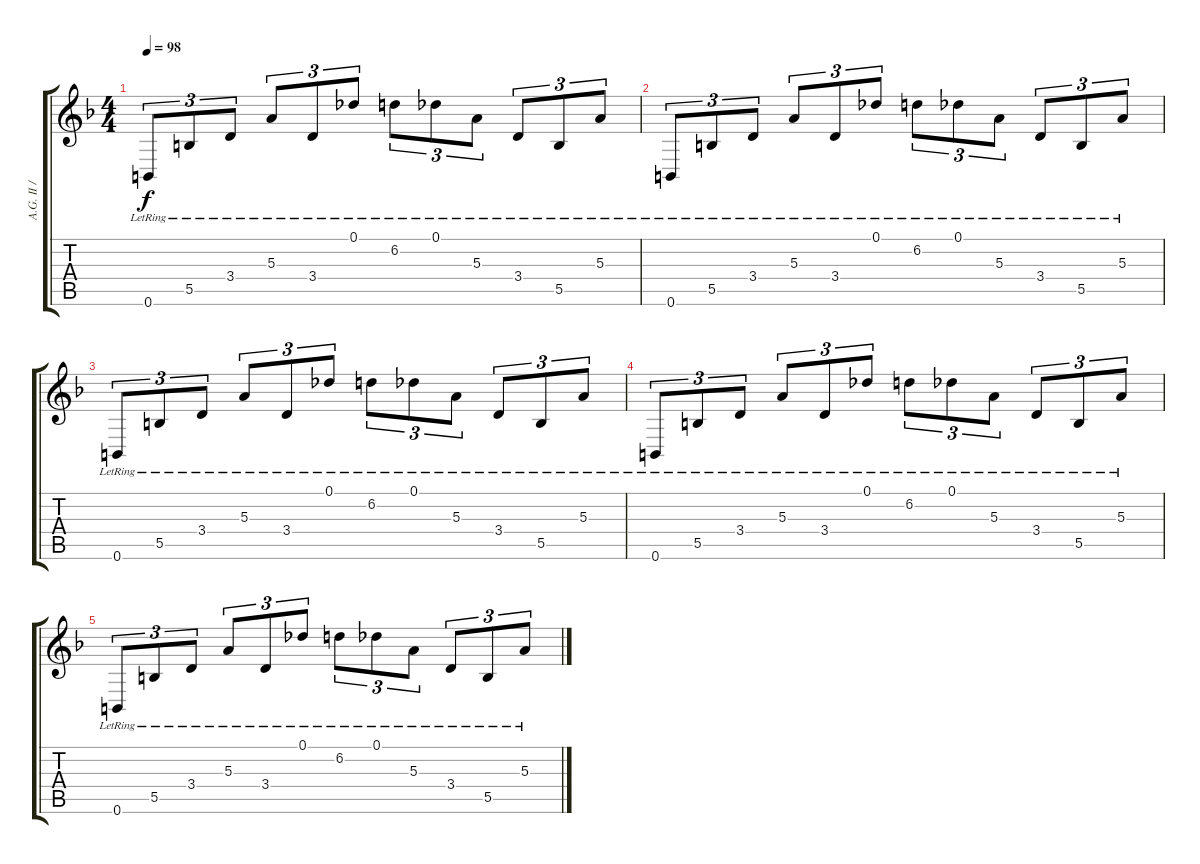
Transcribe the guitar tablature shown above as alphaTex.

\track ("A.G. II / E.G. 1 - Uruha" "A.G. II / ") {instrument acousticguitarsteel}
\staff {score tabs}
\tuning (Db4 Ab3 E3 B2 Gb2 B1) {hide}
\ts (4 4)
\tempo 98
\clef g2
\ks f
0.6{lr}.8{tu (3 2) dy f} 5.5{lr}.8{tu (3 2)} 3.4{lr}.8{tu (3 2)} 5.3{lr}.8{tu (3 2)} 3.4{lr}.8{tu (3 2)} 0.1{lr}.8{tu (3 2)} 6.2{lr}.8{tu (3 2)} 0.1{lr}.8{tu (3 2)} 5.3{lr}.8{tu (3 2)} 3.4{lr}.8{tu (3 2)} 5.5{lr}.8{tu (3 2)} 5.3{lr}.8{tu (3 2)} |
0.6{lr}.8{tu (3 2)} 5.5{lr}.8{tu (3 2)} 3.4{lr}.8{tu (3 2)} 5.3{lr}.8{tu (3 2)} 3.4{lr}.8{tu (3 2)} 0.1{lr}.8{tu (3 2)} 6.2{lr}.8{tu (3 2)} 0.1{lr}.8{tu (3 2)} 5.3{lr}.8{tu (3 2)} 3.4{lr}.8{tu (3 2)} 5.5{lr}.8{tu (3 2)} 5.3{lr}.8{tu (3 2)} |
0.6{lr}.8{tu (3 2)} 5.5{lr}.8{tu (3 2)} 3.4{lr}.8{tu (3 2)} 5.3{lr}.8{tu (3 2)} 3.4{lr}.8{tu (3 2)} 0.1{lr}.8{tu (3 2)} 6.2{lr}.8{tu (3 2)} 0.1{lr}.8{tu (3 2)} 5.3{lr}.8{tu (3 2)} 3.4{lr}.8{tu (3 2)} 5.5{lr}.8{tu (3 2)} 5.3{lr}.8{tu (3 2)} |
0.6{lr}.8{tu (3 2)} 5.5{lr}.8{tu (3 2)} 3.4{lr}.8{tu (3 2)} 5.3{lr}.8{tu (3 2)} 3.4{lr}.8{tu (3 2)} 0.1{lr}.8{tu (3 2)} 6.2{lr}.8{tu (3 2)} 0.1{lr}.8{tu (3 2)} 5.3{lr}.8{tu (3 2)} 3.4{lr}.8{tu (3 2)} 5.5{lr}.8{tu (3 2)} 5.3{lr}.8{tu (3 2)} |
0.6{lr}.8{tu (3 2)} 5.5{lr}.8{tu (3 2)} 3.4{lr}.8{tu (3 2)} 5.3{lr}.8{tu (3 2)} 3.4{lr}.8{tu (3 2)} 0.1{lr}.8{tu (3 2)} 6.2{lr}.8{tu (3 2)} 0.1{lr}.8{tu (3 2)} 5.3{lr}.8{tu (3 2)} 3.4{lr}.8{tu (3 2)} 5.5{lr}.8{tu (3 2)} 5.3{lr}.8{tu (3 2)}
